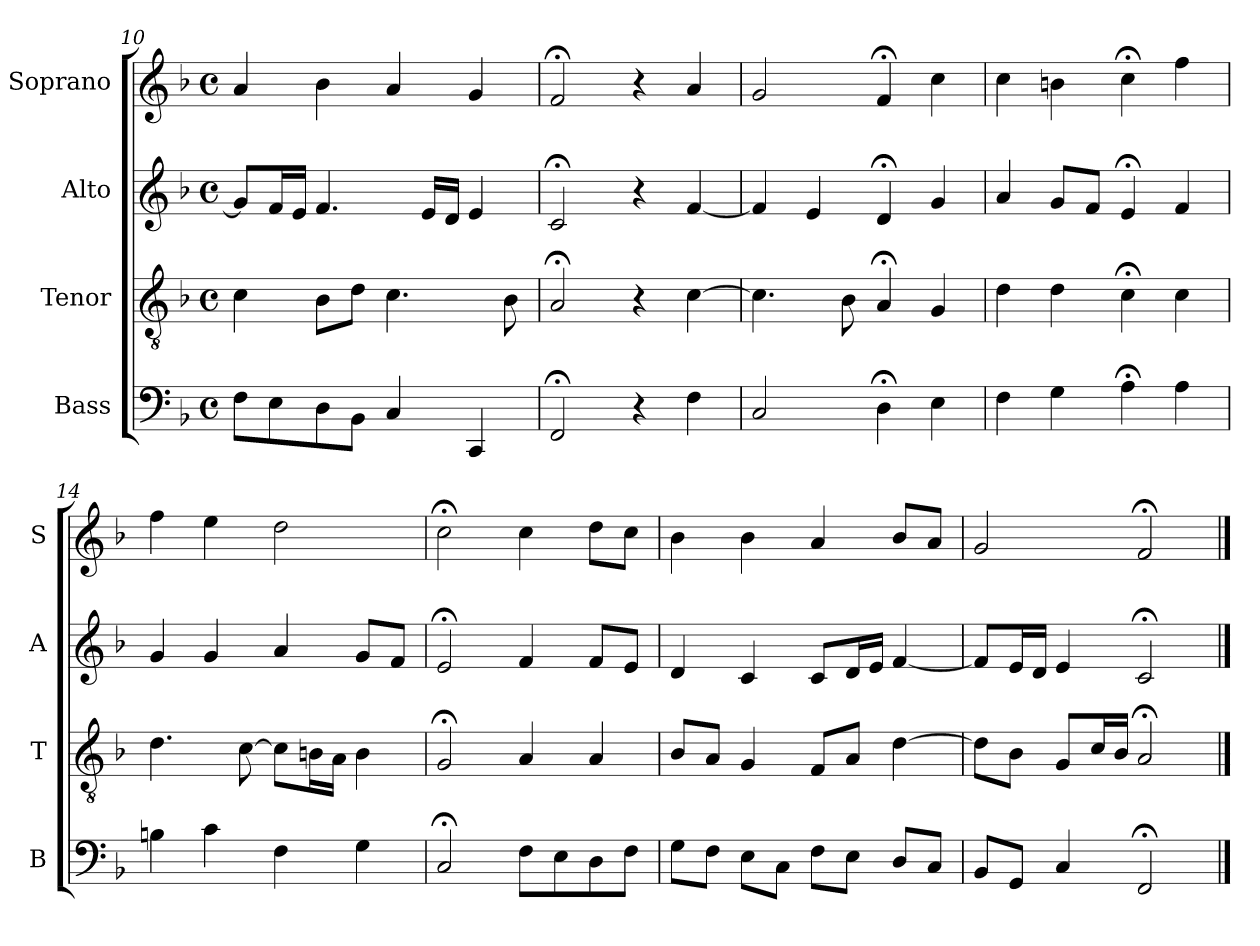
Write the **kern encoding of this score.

**kern	**kern	**kern	**kern
*part4	*part3	*part2	*part1
*staff4	*staff3	*staff2	*staff1
*I"Bass	*I"Tenor	*I"Alto	*I"Soprano
*I'B	*I'T	*I'A	*I'S
*clefF4	*clefGv2	*clefG2	*clefG2
*k[b-]	*k[b-]	*k[b-]	*k[b-]
*F:	*F:	*F:	*F:
*M4/4	*M4/4	*M4/4	*M4/4
*met(c)	*met(c)	*met(c)	*met(c)
=10	=10	=10	=10
8FL	4c	8gL]	4a
8E	.	16fL	.
.	.	16eJJ	.
8D	8B-L	4.f	4b-
8BB-J	8dJ	.	.
4C	4.c	.	4a
.	.	16eLL	.
.	.	16dJJ	.
4CC	.	4e	4g
.	8B-	.	.
=11	=11	=11	=11
2FF;<	2A;<	2c;<	2f;<
4r	4r	4r	4r
4F	[4c	[4f	4a
=12	=12	=12	=12
2C	4.c]	4f]	2g
.	.	4e	.
.	8B-	.	.
4D;<	4A;<	4d;<	4f;<
4E	4G	4g	4cc
=13	=13	=13	=13
4F	4d	4a	4cc
4G	4d	8gL	4bn
.	.	8fJ	.
4A;<	4c;<	4e;<	4cc;<
4A	4c	4f	4ff
=14	=14	=14	=14
4Bn	4.d	4g	4ff
4c	.	4g	4ee
.	[8c	.	.
4F	8cL]	4a	2dd
.	16BnL	.	.
.	16AJJ	.	.
4G	4B	8gL	.
.	.	8fJ	.
=15	=15	=15	=15
2C;<	2G;<	2e;<	2cc;<
8FL	4A	4f	4cc
8E	.	.	.
8D	4A	8fL	8ddL
8FJ	.	8eJ	8ccJ
=16	=16	=16	=16
8GL	8B-L	4d	4b-
8FJ	8AJ	.	.
8EL	4G	4c	4b-
8CJ	.	.	.
8FL	8FL	8cL	4a
8EJ	8AJ	16dL	.
.	.	16eJJ	.
8DL	[4d	[4f	8b-L
8CJ	.	.	8aJ
=17	=17	=17	=17
8BB-L	8dL]	8fL]	2g
8GGJ	8B-J	16eL	.
.	.	16dJJ	.
4C	8GL	4e	.
.	16cL	.	.
.	16B-JJ	.	.
2FF;<	2A;<	2c;<	2f;<
==	==	==	==
*-	*-	*-	*-
